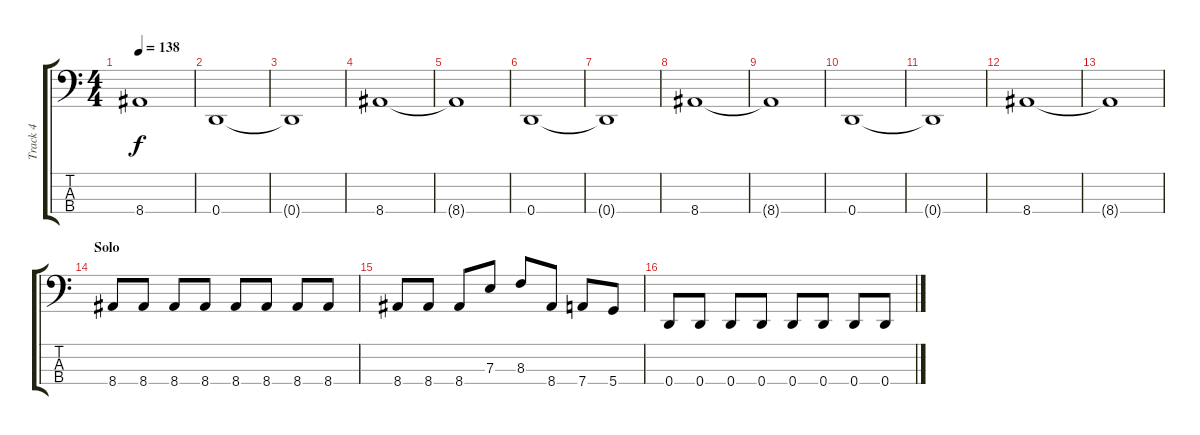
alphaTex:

\track ("Track 4" "Track 4") {instrument electricbassfinger}
\staff {score tabs}
\tuning (G2 D2 A1 D1) {hide}
\ts (4 4)
\tempo 138
\clef f4
\ks c
8.4{t}.1{dy f} |
0.4.1 |
0.4{t}.1 |
8.4.1 |
8.4{t}.1 |
0.4.1 |
0.4{t}.1 |
8.4.1 |
8.4{t}.1 |
0.4.1 |
0.4{t}.1 |
8.4.1 |
8.4{t}.1 |
\section ("" "Solo")
8.4.8 8.4.8 8.4.8 8.4.8 8.4.8 8.4.8 8.4.8 8.4.8 |
8.4.8 8.4.8 8.4.8 7.3.8 8.3.8 8.4.8 7.4.8 5.4.8 |
0.4.8 0.4.8 0.4.8 0.4.8 0.4.8 0.4.8 0.4.8 0.4.8
